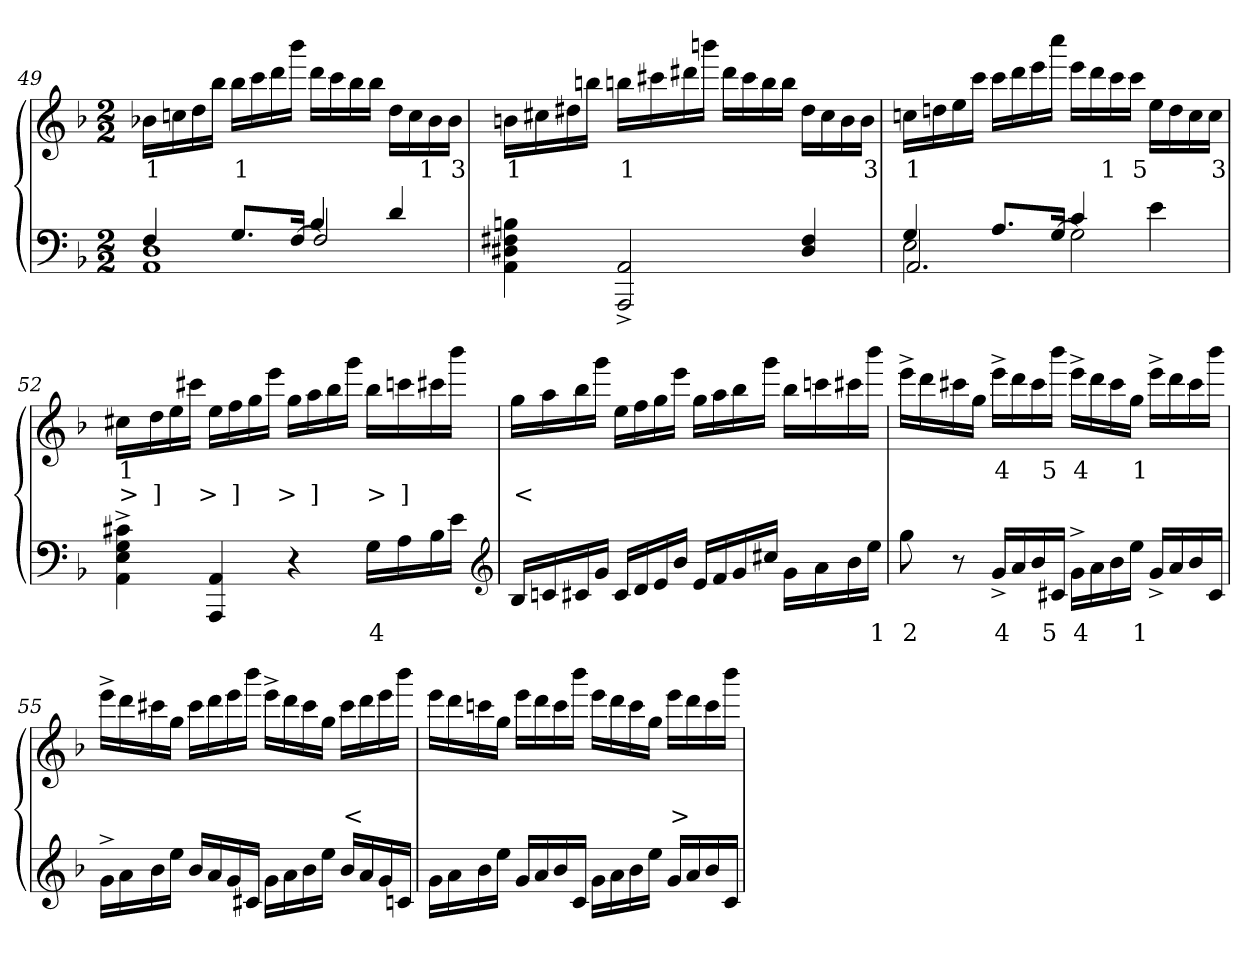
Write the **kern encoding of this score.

**kern	**text	**kern	**text	**text
*part2	*part2	*part1	*part1	*part1
*staff2	*staff2	*staff1	*staff1	*staff1
*clefF4	*	*clefG2	*	*
*k[b-]	*	*k[b-]	*	*
*M2/2	*	*M2/2	*	*
=49	=49	=49	=49	=49
*^	*	*	*	*
*	*^	*	*	*	*
4F	1D 1AA	2ryy	.	16b-XLL	1	.
.	.	.	.	16ccn	.	.
.	.	.	.	16dd	.	.
.	.	.	.	16bb-JJ	.	.
8.GL	.	.	.	16bb-LL	1	.
.	.	.	.	16ccc	.	.
.	.	.	.	16ddd	.	.
[16FJk	.	.	.	16bbb-JJ	.	.
4B-	.	2F]	.	16dddLL	.	.
.	.	.	.	16ccc	.	.
.	.	.	.	16bb-	.	.
.	.	.	.	16bb-JJ	.	.
4d	.	.	.	16ddLL	.	.
.	.	.	.	16cc	.	.
.	.	.	.	16b-	1	.
.	.	.	.	16b-JJ	3	.
*v	*v	*v	*	*	*	*
=50	=50	=50	=50	=50
4Bn 4F#X 4D#X 4AA	.	16bnLL	1	.
.	.	16cc#X	.	.
.	.	16dd#X	.	.
.	.	16bbnJJ	.	.
2AA^> 2AAA^>	.	16bbnLL	1	.
.	.	16ccc#	.	.
.	.	16ddd#	.	.
.	.	16bbbnJJ	.	.
.	.	16ddd#LL	.	.
.	.	16ccc#	.	.
.	.	16bb	.	.
.	.	16bbJJ	.	.
4F# 4D#/	.	16dd#LL	.	.
.	.	16cc#	.	.
.	.	16b	.	.
.	.	16bJJ	3	.
=51	=51	=51	=51	=51
*^	*	*	*	*
*	*^	*	*	*	*
4G	2E	2.AA	.	16ccnLL	1	.
.	.	.	.	16ddn	.	.
.	.	.	.	16ee	.	.
.	.	.	.	16cccJJ	.	.
8.AL	.	.	.	16cccLL	.	.
.	.	.	.	16ddd	.	.
.	.	.	.	16eee	.	.
[16GJk	.	.	.	16ccccJJ	.	.
4c	2G]	.	.	16eeeLL	.	.
.	.	.	.	16ddd	.	.
.	.	.	.	16ccc	1	.
.	.	.	.	16cccJJ	5	.
4e\	.	4ryy	.	16eeLL	.	.
.	.	.	.	16dd	.	.
.	.	.	.	16cc	.	.
.	.	.	.	16ccJJ	3	.
*v	*v	*v	*	*	*	*
=52	=52	=52	=52	=52
4c#X^> 4G^> 4E^> 4AA^>	.	16cc#XLL	1	>
.	.	16dd	.	]
.	.	16ee	.	.
.	.	16ccc#JJ	.	.
4AA 4AAA	.	16eeLL	.	>
.	.	16ff	.	]
.	.	16gg	.	.
.	.	16eeeJJ	.	.
4r	.	16ggLL	.	>
.	.	16aa	.	]
.	.	16bb-	.	.
.	.	16gggJJ	.	.
16GLL	4	16bb-LL	.	>
16A	.	16cccn	.	]
16B-	.	16ccc#X	.	.
16eJJ	.	16bbb-JJ	.	.
*clefG2	*	*	*	*
=53	=53	=53	=53	=53
16B-LL	.	16ggLL	.	<
16cn	.	16aa	.	.
16c#X	.	16bb-	.	.
16gJJ	.	16gggJJ	.	.
16c#LL	.	16ee\LL	.	.
16d	.	16ff	.	.
16e	.	16gg	.	.
16b-JJ	.	16eeeJJ	.	.
16eLL	.	16ggLL	.	.
16f	.	16aa	.	.
16g	.	16bb-	.	.
16cc#JJ	.	16gggJJ	.	.
16gLL	.	16bb-LL	.	.
16a	.	16cccn	.	.
16b-	.	16ccc#X	.	.
16eeJJ	1	16bbb-JJ	.	.
=54	=54	=54	=54	=54
8gg	2	16eee^>LL	.	.
.	.	16ddd	.	.
8r	.	16ccc#X	.	.
.	.	16ggJJ	.	.
16g^>LL	4	16eee^>LL	4	.
16a	.	16ddd	.	.
16b-	.	16ccc#	.	.
16c#XJJ	5	16bbb-JJ	5	.
16g^>LL	4	16eee^>LL	4	.
16a	.	16ddd	.	.
16b-	.	16ccc#	.	.
16eeJJ	1	16ggJJ	1	.
16g^>LL	.	16eee^>LL	.	.
16a	.	16ddd	.	.
16b-	.	16ccc#	.	.
16c#JJ	.	16bbb-JJ	.	.
=55	=55	=55	=55	=55
16g^>LL	.	16eee^>LL	.	.
16a	.	16ddd	.	.
16b-	.	16ccc#X	.	.
16eeJJ	.	16ggJJ	.	.
16b-LL	.	16ccc#LL	.	.
16a	.	16ddd	.	.
16g	.	16eee	.	.
16c#XJJ	.	16bbb-JJ	.	.
16gLL	.	16eee^>LL	.	.
16a	.	16ddd	.	.
16b-	.	16ccc#	.	.
16eeJJ	.	16ggJJ	.	.
16b-LL	.	16ccc#LL	.	<
16a	.	16ddd	.	.
16g	.	16eee	.	.
16cnJJ	.	16bbb-JJ	.	.
=56	=56	=56	=56	=56
16gLL	.	16eeeLL	.	.
16a	.	16ddd	.	.
16b-	.	16cccn	.	.
16eeJJ	.	16ggJJ	.	.
16gLL	.	16eeeLL	.	.
16a	.	16ddd	.	.
16b-	.	16ccc	.	.
16cJJ	.	16bbb-JJ	.	.
16gLL	.	16eeeLL	.	.
16a	.	16ddd	.	.
16b-	.	16ccc	.	.
16eeJJ	.	16ggJJ	.	.
16gLL	.	16eeeLL	.	>
16a	.	16ddd	.	.
16b-	.	16ccc	.	.
16cJJ	.	16bbb-JJ	.	.
=	=	=	=	=
*-	*-	*-	*-	*-
